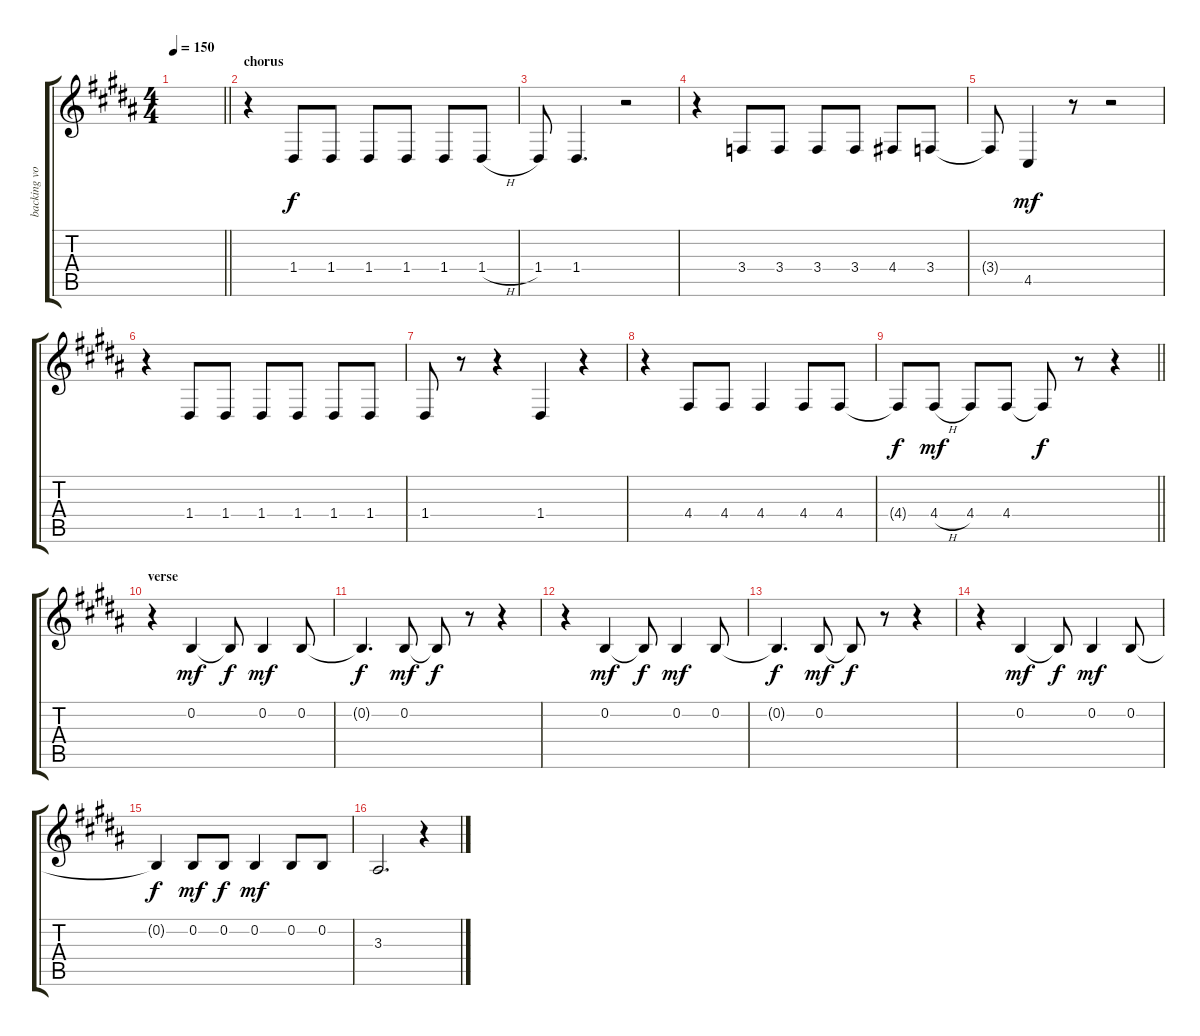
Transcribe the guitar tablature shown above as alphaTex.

\track ("backing vocals" "backing vo") {instrument voiceoohs}
\staff {score tabs}
\tuning (E4 B3 G3 D3 A2 E2) {hide}
\ts (4 4)
\tempo 150
\clef g2
\barLineRight lightlight
\ks b
|
\section ("" "chorus")
r.4 1.4.8 1.4.8 1.4.8 1.4.8 1.4.8 1.4{h}.8 |
1.4.8 1.4.4{d} r.2 |
r.4 3.4.8 3.4.8 3.4.8 3.4.8 4.4.8 3.4.8 |
3.4{t}.8{dy f} 4.5.4{dy mf} r.8 r.2 |
r.4 1.4.8 1.4.8 1.4.8 1.4.8 1.4.8 1.4.8 |
1.4.8 r.8 r.4 1.4.4 r.4 |
r.4 4.4.8 4.4.8 4.4.4 4.4.8 4.4.8 |
\barLineRight lightlight
4.4{t}.8{dy f} 4.4{h}.8{dy mf} 4.4.8 4.4.8 4.4{t}.8{dy f} r.8 r.4 |
\section ("" "verse")
r.4 0.2.4{dy mf} 0.2{t}.8{dy f} 0.2.4{dy mf} 0.2.8 |
0.2{t}.4{d dy f} 0.2.8{dy mf} 0.2{t}.8{dy f} r.8 r.4 |
r.4 0.2.4{dy mf} 0.2{t}.8{dy f} 0.2.4{dy mf} 0.2.8 |
0.2{t}.4{d dy f} 0.2.8{dy mf} 0.2{t}.8{dy f} r.8 r.4 |
r.4 0.2.4{dy mf} 0.2{t}.8{dy f} 0.2.4{dy mf} 0.2.8 |
0.2{t}.4{dy f} 0.2.8{dy mf} 0.2.8{dy f} 0.2.4{dy mf} 0.2.8 0.2.8 |
3.3.2{d} r.4
